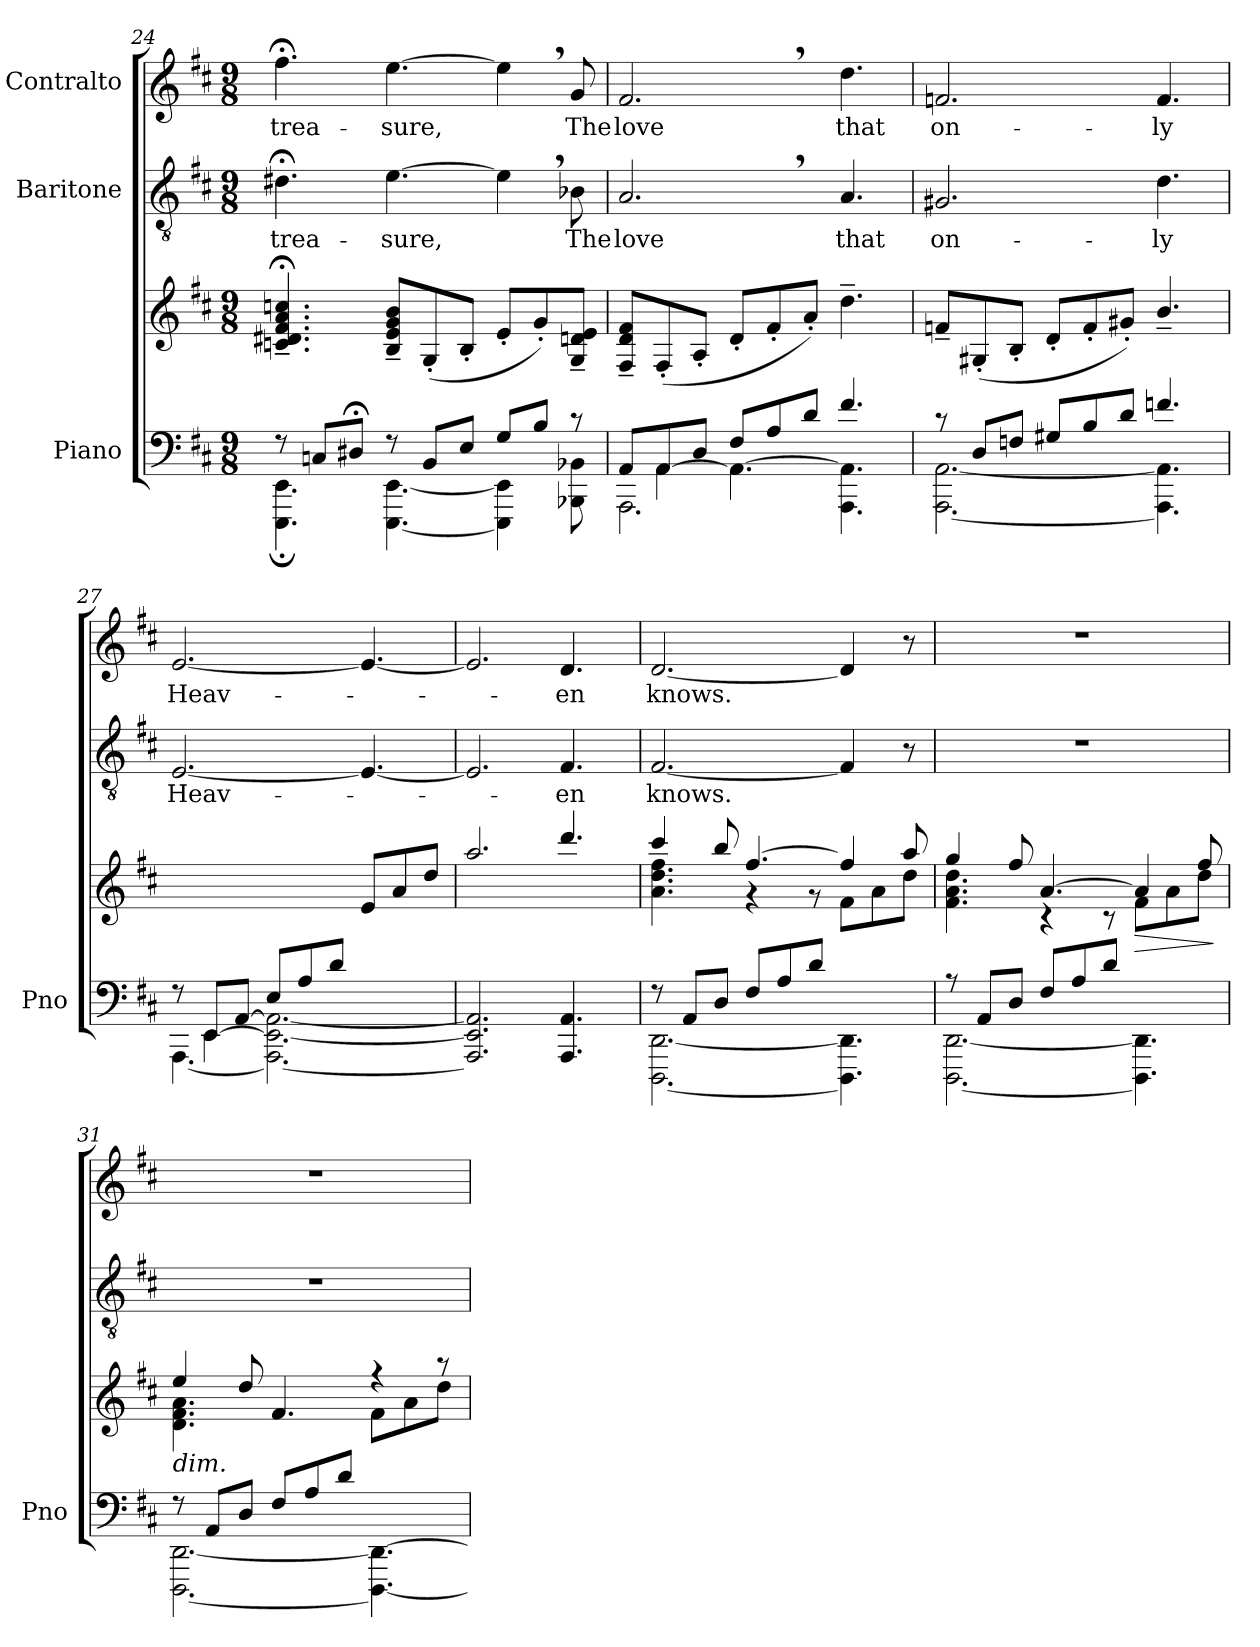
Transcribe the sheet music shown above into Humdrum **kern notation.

**kern	**kern	**dynam	**kern	**text	**kern	**text
*part3	*part3	*part3	*part2	*part2	*part1	*part1
*staff4	*staff3	*staff3/4	*staff2	*staff2	*staff1	*staff1
*I"Piano	*	*	*I"Baritone	*	*I"Contralto	*
*I'Pno	*	*	*	*	*	*
*clefF4	*clefG2	*	*clefGv2	*	*clefG2	*
*k[f#c#]	*k[f#c#]	*	*k[f#c#]	*	*k[f#c#]	*
*M9/8	*M9/8	*	*M9/8	*	*M9/8	*
=24	=24	=24	=24	=24	=24	=24
*^	*	*	*	*	*	*
!	!	!	!	!	!LO:LY:b	!	!LO:LY:b
8r	4.EEE\; 4.EE\;	4.cn/;<~> 4.d#X/;<~> 4.f#/;<~> 4.a/;<~> 4.ccn/;<~>	.	4.d#X;<\	trea-	4.ff#;<\	trea-
8Cn/L	.	.	.	.	.	.	.
8D#X;</J	.	.	.	.	.	.	.
!	!	!	!	!	!LO:LY:b	!	!LO:LY:b
8r	[4.EEE\ [4.EE\	8B/~> 8e/~> 8g/~> 8b/~>L	.	[4.e\	-sure,	[4.ee\	-sure,
8BB/L	.	(>8G'>/	.	.	.	.	.
8E/J	.	8B'>/J	.	.	.	.	.
8G/L	4EEE\] 4EE\]	8e'>/L	.	4e,\]	.	4ee,\]	.
8B/J	.	8g'>/)	.	.	.	.	.
!	!	!	!	!	!LO:LY:b	!	!LO:LY:b
8r	8BBB-X\ 8BB-X\	8G/~> 8dn/~> 8e/~>J	.	8B-X\	The	8g/	The
!!LO:LB:g=z
=25	=25	=25	=25	=25	=25	=25	=25
*	*^	*	*	*	*	*	*
!	!	!	!	!	!	!LO:LY:b	!	!LO:LY:b
8AA/L	2.AAA\	8ryy	8F#/~> 8d/~> 8f#/~>L	.	2.A,/	love	2.f#,/	love
8AA/	.	[4AA\	(>8F#'>/	.	.	.	.	.
8D/J	.	.	8A'>/J	.	.	.	.	.
8F#/L	.	4.AA\_	8d'>/L	.	.	.	.	.
8A/	.	.	8f#'>/	.	.	.	.	.
8d/J	.	.	8a'>/J)	.	.	.	.	.
!	!	!	!	!	!	!LO:LY:b	!	!LO:LY:b
4.f#/	4.AAA\ 4.AA\]	4.ryy	4.dd~>\	.	4.A/	that	4.dd\	that
=26	=26	=26	=26	=26	=26	=26	=26	=26
!	!	!	!	!	!	!LO:LY:b	!	!LO:LY:b
*	*v	*v	*	*	*	*	*	*
8r	[2.AAA\ [2.AA\	8fn~>/L	.	2.G#X/	on-	2.fn/	on-
8D/L	.	(>8G#X'>/	.	.	.	.	.
8Fn/J	.	8B'>/J	.	.	.	.	.
8G#X/L	.	8d'>/L	.	.	.	.	.
8B/	.	8f'>/	.	.	.	.	.
8d/J	.	8g#X'>/J)	.	.	.	.	.
!	!	!	!	!	!LO:LY:b	!	!LO:LY:b
4.fn/	4.AAA\] 4.AA\]	4.b~>/	.	4.d\	-ly	4.f/	-ly
!!LO:LB:g=z
=27	=27	=27	=27	=27	=27	=27	=27
*	*^	*^	*	*	*	*	*
!	!	!	!	!	!	!	!LO:LY:b	!	!LO:LY:b
8r	[4.AAA\	8ryy	1ryy	2.ryy	.	[2.E/	Heav-	[2.e/	Heav-
(8EE/L	.	[4EE\	.	.	.	.	.	.	.
[<8AA/J	.	.	.	.	.	.	.	.	.
8E/L	2.AAA\_ 2.EE\_ 2.AA\_	2.ryy	.	.	.	.	.	.	.
8A/	.	.	.	.	.	.	.	.	.
8d/J	.	.	.	.	.	.	.	.	.
4.ryy	.	.	.	8e/L	.	4.E/_	.	4.e/_	.
.	.	.	.	8a/	.	.	.	.	.
.	.	.	8ryy	8dd/J	.	.	.	.	.
*v	*v	*v	*	*	*	*	*	*	*
=28	=28	=28	=28	=28	=28	=28	=28
2.AAA/] 2.EE/] 2.AA/]	1ryy	2.aa/)	.	2.E/]	.	2.e/]	.
!	!	!	!	!	!LO:LY:b	!	!LO:LY:b
4.AAA/ 4.AA/	.	4.ddd/	.	4.F#/	-en	4.d/	-en
.	8ryy	.	.	.	.	.	.
!!LO:PB:g=z
=29	=29	=29	=29	=29	=29	=29	=29
*^	*	*^	*	*	*	*	*
!	!	!	!	!	!	!	!LO:LY:b	!	!LO:LY:b
8r	[2.DDD\ [2.DD\	4ccc#/	4.a\ 4.dd\ 4.ff#\	2.ryy	.	[2.F#/	knows.	[2.d/	knows.
8AA/L	.	.	.	.	.	.	.	.	.
8D/J	.	8bb/	.	.	.	.	.	.	.
8F#/L	.	[4.ff#/	4r	.	.	.	.	.	.
8A/	.	.	.	.	.	.	.	.	.
8d/J	.	.	8r	.	.	.	.	.	.
4.ryy	4.DDD\] 4.DD\]	4ff#/]	4.ryy	8f#\L	.	4F#/]	.	4d/]	.
.	.	.	.	8a\	.	.	.	.	.
.	.	8aa/	.	8dd\J	.	8r	.	8r	.
=30	=30	=30	=30	=30	=30	=30	=30	=30	=30
8r	[2.DDD\ [2.DD\	4gg/	4.f#\ 4.a\ 4.dd\	2.ryy	.	8%9r	.	8%9r	.
8AA/L	.	.	.	.	.	.	.	.	.
8D/J	.	8ff#/	.	.	.	.	.	.	.
8F#/L	.	[4.a/	4r	.	.	.	.	.	.
8A/	.	.	.	.	.	.	.	.	.
8d/J	.	.	8r	.	.	.	.	.	.
!	!	!	!	!	!LO:HP:b	!	!	!	!
4.ryy	4.DDD\] 4.DD\]	4a/]	4.ryy	8f#\L	>	.	.	.	.
.	.	.	.	8a\	.	.	.	.	.
.	.	8ff#/	.	8dd\J	.	.	.	.	.
*v	*v	*	*	*	*	*	*	*	*
*	*v	*v	*v	*	*	*	*	*
.	.	]	.	.	.	.
!!LO:LB:g=z
=31	=31	=31	=31	=31	=31	=31
*^	*^	*	*	*	*	*
*	*	*	*^	*	*	*	*	*
!	!	!LO:TX:b:i:t=dim.	!	!	!	!	!	!	!
8r	[2.DDD\ [2.DD\	4ee/	4.d\ 4.f#\ 4.a\	2.ryy	.	8%9r	.	8%9r	.
8AA/L	.	.	.	.	.	.	.	.	.
8D/J	.	8dd/	.	.	.	.	.	.	.
8F#/L	.	4.f#/	2.ryy	.	.	.	.	.	.
8A/	.	.	.	.	.	.	.	.	.
8d/J	.	.	.	.	.	.	.	.	.
4.ryy	4.DDD\_ 4.DD\_	4r	.	8f#\L	.	.	.	.	.
.	.	.	.	8a\	.	.	.	.	.
.	.	8r	.	8dd\J	.	.	.	.	.
*v	*v	*	*	*	*	*	*	*	*
*	*v	*v	*v	*	*	*	*	*
=	=	=	=	=	=	=
*-	*-	*-	*-	*-	*-	*-
